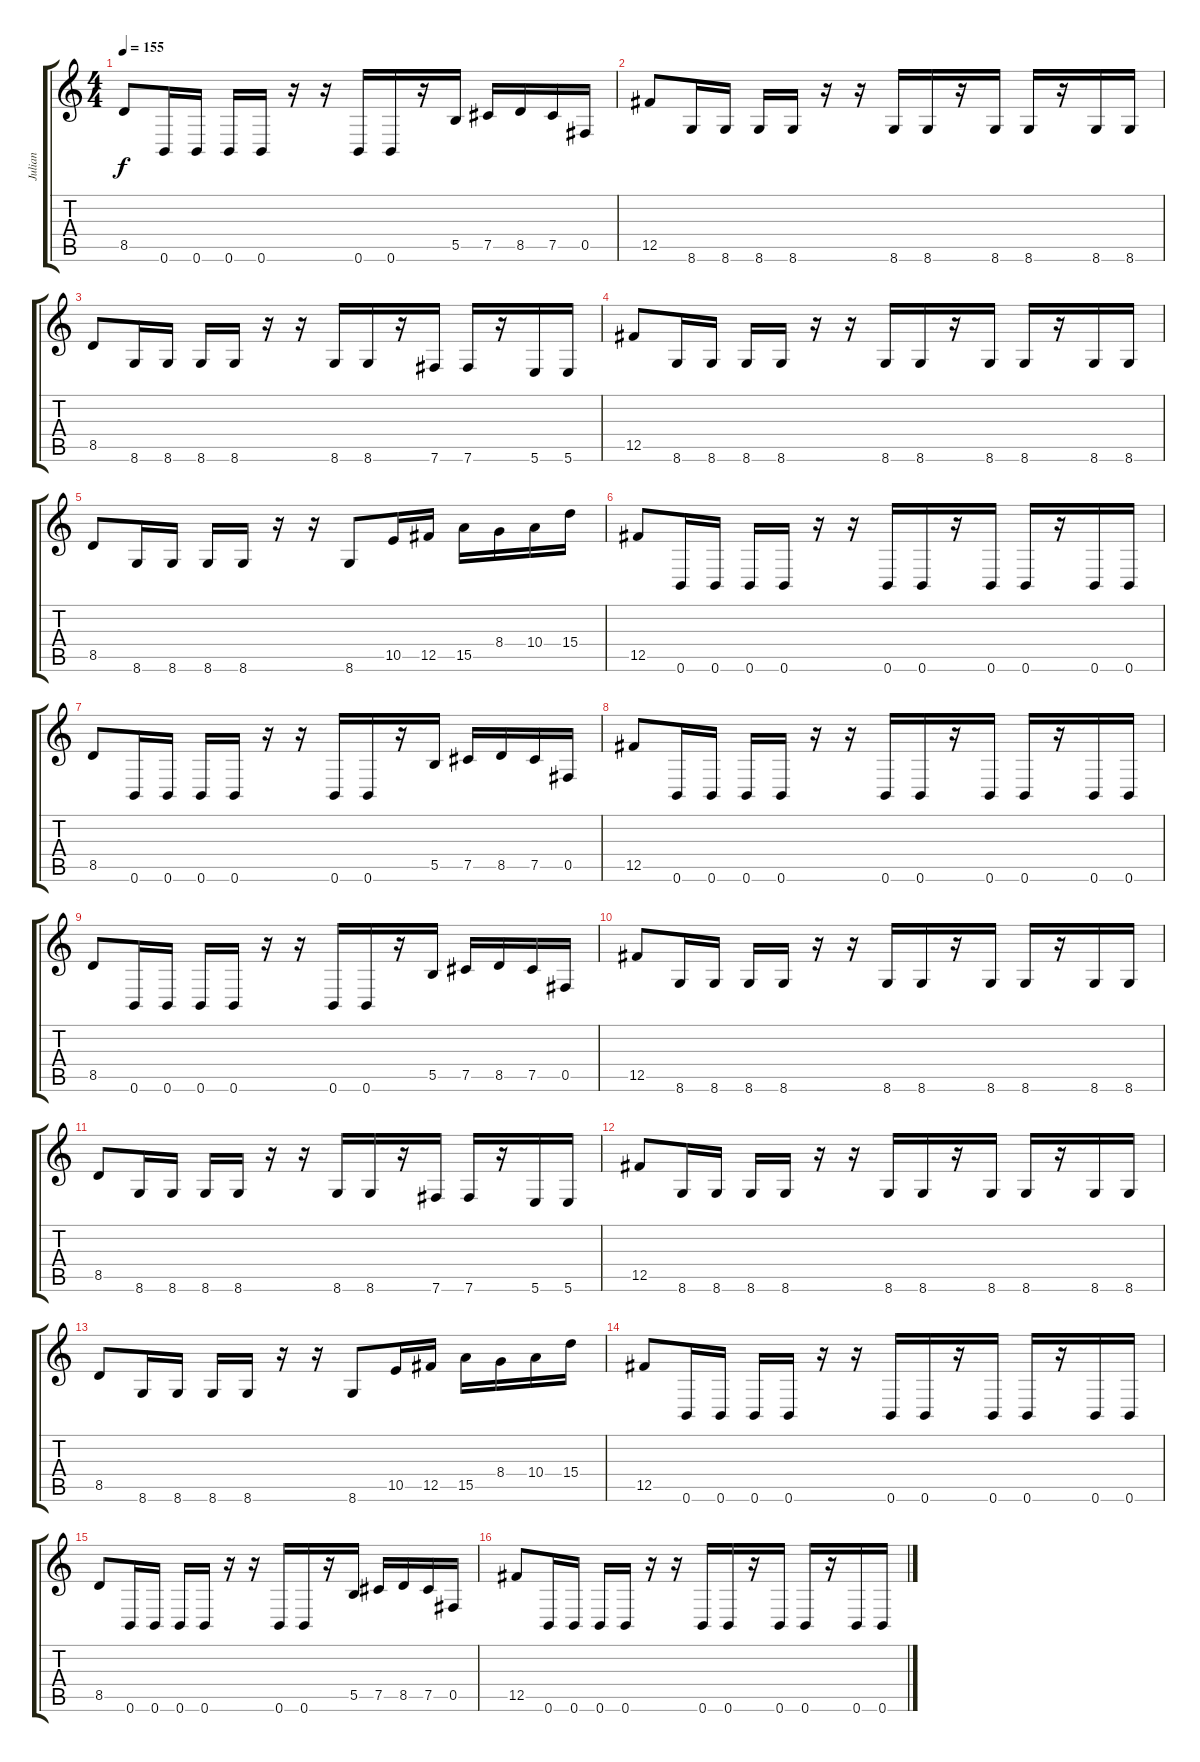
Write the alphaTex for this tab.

\track ("Julian" "Julian") {instrument overdrivenguitar}
\staff {score tabs}
\tuning (Db4 Ab3 E3 B2 Gb2 B1) {hide}
\ts (4 4)
\tempo 155
\clef g2
\ks c
8.5.8{dy f} 0.6.16 0.6.16 0.6.16 0.6.16 r.16 r.16 0.6.16 0.6.16 r.16 5.5.16 7.5.16 8.5.16 7.5.16 0.5.16 |
12.5.8 8.6.16 8.6.16 8.6.16 8.6.16 r.16 r.16 8.6.16 8.6.16 r.16 8.6.16 8.6.16 r.16 8.6.16 8.6.16 |
8.5.8 8.6.16 8.6.16 8.6.16 8.6.16 r.16 r.16 8.6.16 8.6.16 r.16 7.6.16 7.6.16 r.16 5.6.16 5.6.16 |
12.5.8 8.6.16 8.6.16 8.6.16 8.6.16 r.16 r.16 8.6.16 8.6.16 r.16 8.6.16 8.6.16 r.16 8.6.16 8.6.16 |
8.5.8 8.6.16 8.6.16 8.6.16 8.6.16 r.16 r.16 8.6.8 10.5.16 12.5.16 15.5.16 8.4.16 10.4.16 15.4.16 |
12.5.8 0.6.16 0.6.16 0.6.16 0.6.16 r.16 r.16 0.6.16 0.6.16 r.16 0.6.16 0.6.16 r.16 0.6.16 0.6.16 |
8.5.8 0.6.16 0.6.16 0.6.16 0.6.16 r.16 r.16 0.6.16 0.6.16 r.16 5.5.16 7.5.16 8.5.16 7.5.16 0.5.16 |
12.5.8 0.6.16 0.6.16 0.6.16 0.6.16 r.16 r.16 0.6.16 0.6.16 r.16 0.6.16 0.6.16 r.16 0.6.16 0.6.16 |
8.5.8 0.6.16 0.6.16 0.6.16 0.6.16 r.16 r.16 0.6.16 0.6.16 r.16 5.5.16 7.5.16 8.5.16 7.5.16 0.5.16 |
12.5.8 8.6.16 8.6.16 8.6.16 8.6.16 r.16 r.16 8.6.16 8.6.16 r.16 8.6.16 8.6.16 r.16 8.6.16 8.6.16 |
8.5.8 8.6.16 8.6.16 8.6.16 8.6.16 r.16 r.16 8.6.16 8.6.16 r.16 7.6.16 7.6.16 r.16 5.6.16 5.6.16 |
12.5.8 8.6.16 8.6.16 8.6.16 8.6.16 r.16 r.16 8.6.16 8.6.16 r.16 8.6.16 8.6.16 r.16 8.6.16 8.6.16 |
8.5.8 8.6.16 8.6.16 8.6.16 8.6.16 r.16 r.16 8.6.8 10.5.16 12.5.16 15.5.16 8.4.16 10.4.16 15.4.16 |
12.5.8{volume 0} 0.6.16 0.6.16 0.6.16 0.6.16 r.16 r.16 0.6.16 0.6.16 r.16 0.6.16 0.6.16 r.16 0.6.16 0.6.16 |
8.5.8 0.6.16 0.6.16 0.6.16 0.6.16 r.16 r.16 0.6.16 0.6.16 r.16 5.5.16 7.5.16 8.5.16 7.5.16 0.5.16 |
12.5.8 0.6.16 0.6.16 0.6.16 0.6.16 r.16 r.16 0.6.16 0.6.16 r.16 0.6.16 0.6.16 r.16 0.6.16 0.6.16
